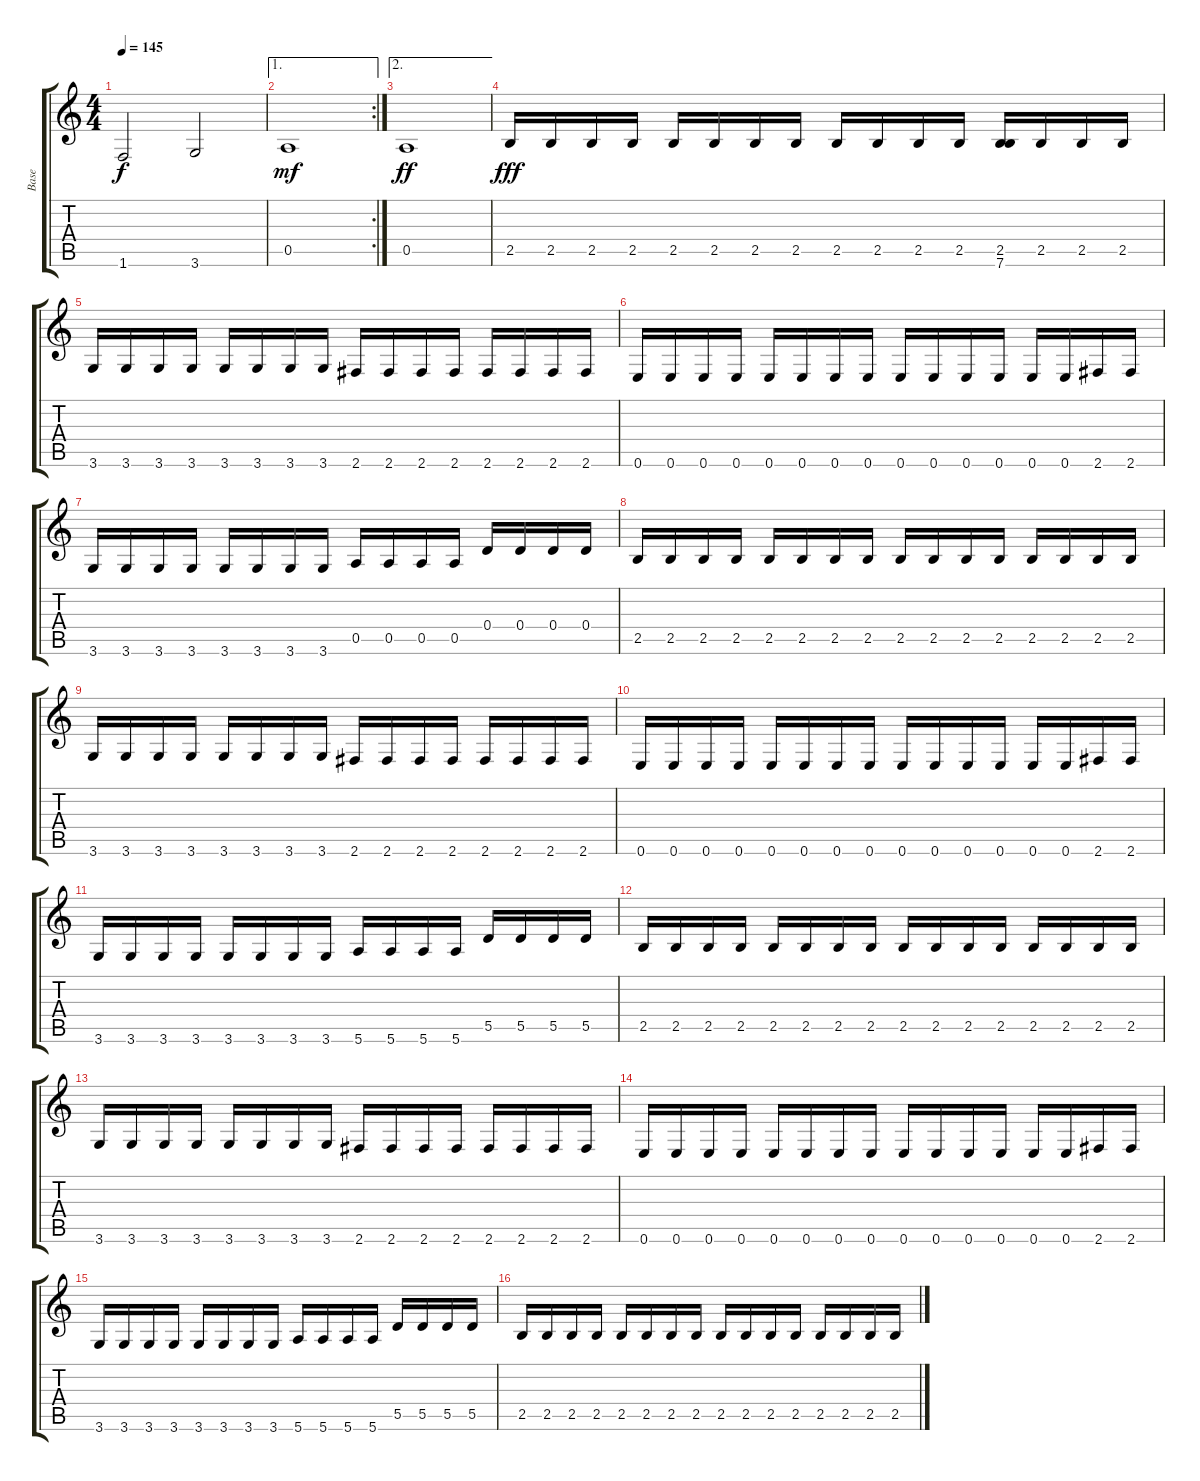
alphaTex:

\track ("Base" "Base") {instrument electricbassfinger}
\staff {score tabs}
\tuning (E4 B3 G3 D3 A2 E2) {hide}
\ts (4 4)
\tempo 145
\clef g2
\ks c
1.6.2{dy f} 3.6.2 |
\ae 1
\rc 2
0.5.1{dy mf} |
\ae 2
0.5.1{dy ff} |
2.5.16{dy fff} 2.5.16 2.5.16 2.5.16 2.5.16 2.5.16 2.5.16 2.5.16 2.5.16 2.5.16 2.5.16 2.5.16 (2.5 7.6).16 2.5.16 2.5.16 2.5.16 |
3.6.16 3.6.16 3.6.16 3.6.16 3.6.16 3.6.16 3.6.16 3.6.16 2.6.16 2.6.16 2.6.16 2.6.16 2.6.16 2.6.16 2.6.16 2.6.16 |
0.6.16 0.6.16 0.6.16 0.6.16 0.6.16 0.6.16 0.6.16 0.6.16 0.6.16 0.6.16 0.6.16 0.6.16 0.6.16 0.6.16 2.6.16 2.6.16 |
3.6.16 3.6.16 3.6.16 3.6.16 3.6.16 3.6.16 3.6.16 3.6.16 0.5.16 0.5.16 0.5.16 0.5.16 0.4.16 0.4.16 0.4.16 0.4.16 |
2.5.16 2.5.16 2.5.16 2.5.16 2.5.16 2.5.16 2.5.16 2.5.16 2.5.16 2.5.16 2.5.16 2.5.16 2.5.16 2.5.16 2.5.16 2.5.16 |
3.6.16 3.6.16 3.6.16 3.6.16 3.6.16 3.6.16 3.6.16 3.6.16 2.6.16 2.6.16 2.6.16 2.6.16 2.6.16 2.6.16 2.6.16 2.6.16 |
0.6.16 0.6.16 0.6.16 0.6.16 0.6.16 0.6.16 0.6.16 0.6.16 0.6.16 0.6.16 0.6.16 0.6.16 0.6.16 0.6.16 2.6.16 2.6.16 |
3.6.16 3.6.16 3.6.16 3.6.16 3.6.16 3.6.16 3.6.16 3.6.16 5.6.16 5.6.16 5.6.16 5.6.16 5.5.16 5.5.16 5.5.16 5.5.16 |
2.5.16 2.5.16 2.5.16 2.5.16 2.5.16 2.5.16 2.5.16 2.5.16 2.5.16 2.5.16 2.5.16 2.5.16 2.5.16 2.5.16 2.5.16 2.5.16 |
3.6.16 3.6.16 3.6.16 3.6.16 3.6.16 3.6.16 3.6.16 3.6.16 2.6.16 2.6.16 2.6.16 2.6.16 2.6.16 2.6.16 2.6.16 2.6.16 |
0.6.16 0.6.16 0.6.16 0.6.16 0.6.16 0.6.16 0.6.16 0.6.16 0.6.16 0.6.16 0.6.16 0.6.16 0.6.16 0.6.16 2.6.16 2.6.16 |
3.6.16 3.6.16 3.6.16 3.6.16 3.6.16 3.6.16 3.6.16 3.6.16 5.6.16 5.6.16 5.6.16 5.6.16 5.5.16 5.5.16 5.5.16 5.5.16 |
2.5.16 2.5.16 2.5.16 2.5.16 2.5.16 2.5.16 2.5.16 2.5.16 2.5.16 2.5.16 2.5.16 2.5.16 2.5.16 2.5.16 2.5.16 2.5.16
